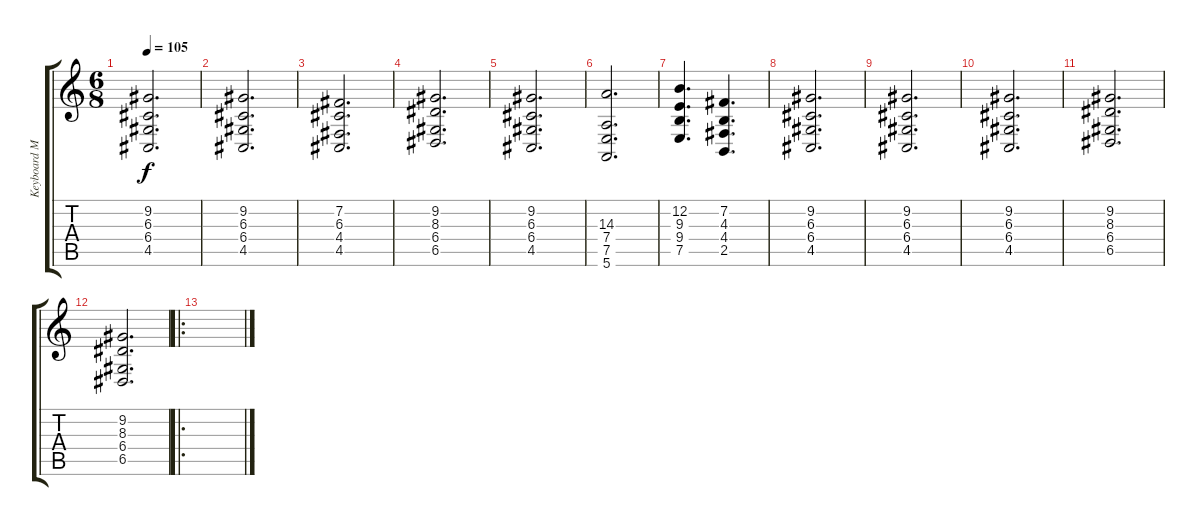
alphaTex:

\track ("Keyboard Martijn Spierenburg" "Keyboard M") {instrument choiraahs}
\staff {score tabs}
\tuning (E4 B3 G3 D3 A2 E2) {hide}
\ts (6 8)
\tempo 105
\clef g2
\ks c
(9.2 6.3 6.4 4.5).2{d dy f} |
(9.2 6.3 6.4 4.5).2{d} |
(7.2 6.3 4.4 4.5).2{d} |
(9.2 8.3 6.4 6.5).2{d} |
(9.2 6.3 6.4 4.5).2{d} |
(14.3 7.4 7.5 5.6).2{d} |
(12.2 9.3 9.4 7.5).4{d} (7.2 4.3 4.4 2.5).4{d} |
(9.2 6.3 6.4 4.5).2{d} |
(9.2 6.3 6.4 4.5).2{d} |
(9.2 6.3 6.4 4.5).2{d} |
(9.2 8.3 6.4 6.5).2{d} |
(9.2 8.3 6.4 6.5).2{d} |
\ro
